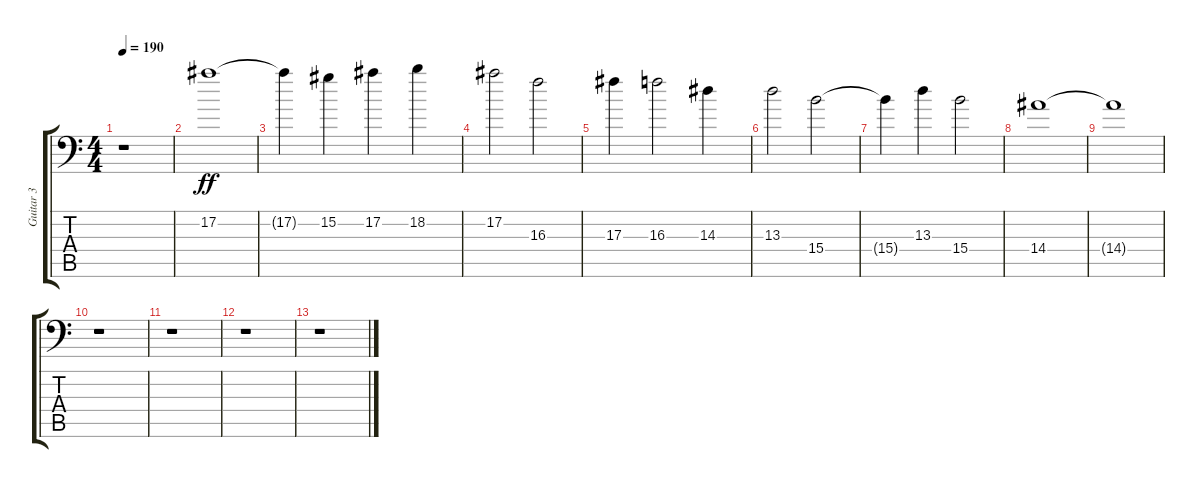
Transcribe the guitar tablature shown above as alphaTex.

\track ("Guitar 3" "Guitar 3") {instrument distortionguitar}
\staff {score tabs}
\tuning (Bb3 F3 Db3 Ab2 Eb2 Bb1) {hide}
\ts (4 4)
\tempo 190
\clef f4
\ks c
r.1{dy ff} |
17.2.1 |
17.2{t}.4 15.2.4 17.2.4 18.2.4 |
17.2.2 16.3.2 |
17.3.4 16.3.2 14.3.4 |
13.3.2 15.4.2 |
15.4{t}.4 13.3.4 15.4.2 |
14.4.1 |
14.4{t}.1 |
r.1 |
r.1 |
r.1 |
r.1
